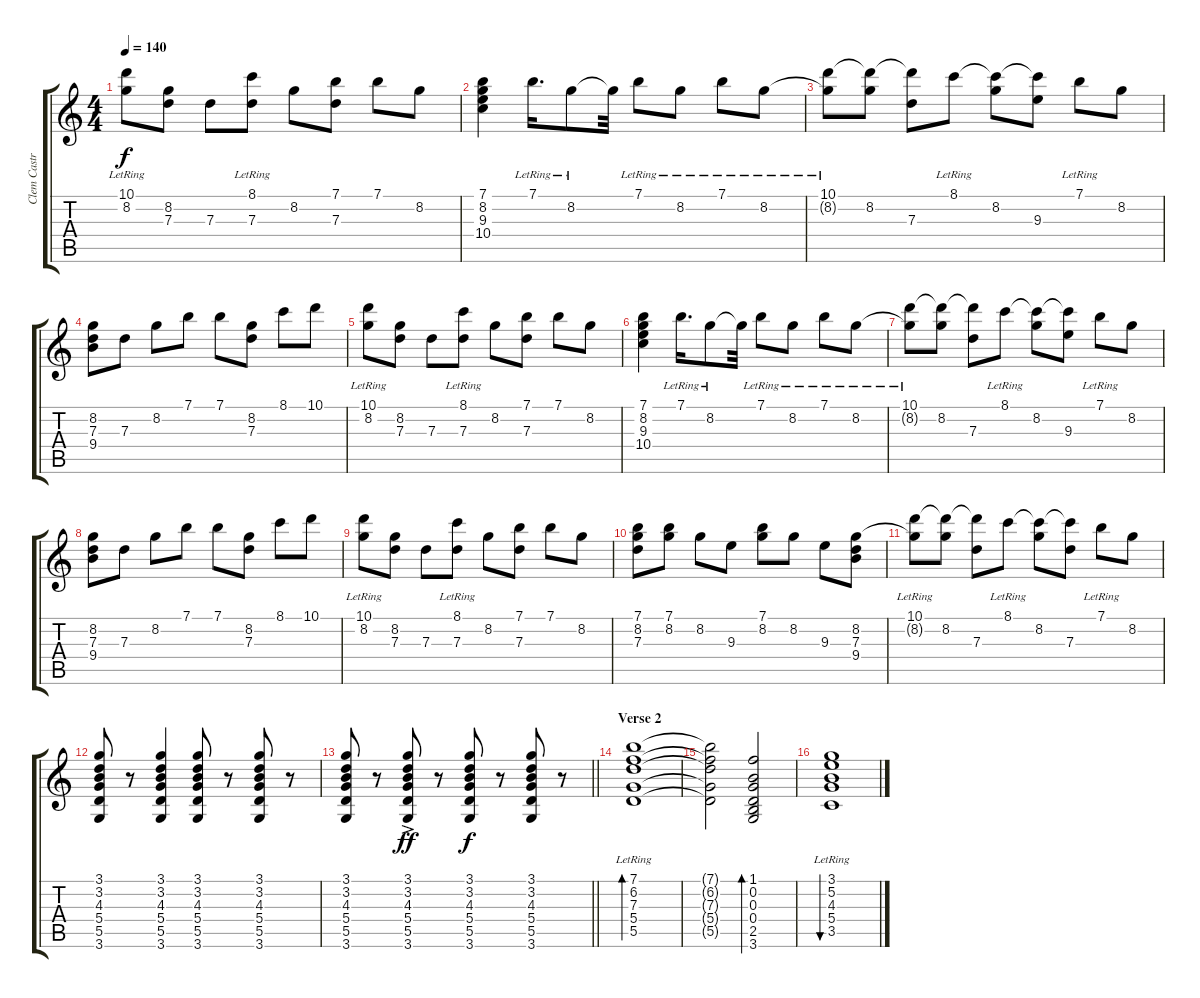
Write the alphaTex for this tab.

\track ("Clem Castro(Lead)" "Clem Castr") {instrument electricguitarclean}
\staff {score tabs}
\tuning (E4 B3 G3 D3 A2 E2) {hide}
\ts (4 4)
\tempo 140
\clef g2
\ks c
(10.1{lr} 8.2).8{dy f} (8.2 7.3).8 7.3.8 (8.1{lr} 7.3).8 8.2.8 (7.1 7.3).8 7.1.8 8.2.8 |
(7.1 8.2 9.3 10.4).4{volume 13 instrument electricguitarclean} 7.1{lr}.16{d} 8.2{lr}.8 8.2{t}.32 7.1{lr}.8 8.2{lr}.8 7.1{lr}.8 8.2{lr}.8 |
(10.1{lr} 8.2{t}).8 (10.1{t} 8.2).8 (10.1{t} 7.3).8 8.1{lr}.8 (8.1{t} 8.2).8 (8.1{t} 9.3).8 7.1{lr}.8 8.2.8 |
(8.2 7.3 9.4).8 7.3.8 8.2.8 7.1.8 7.1.8 (8.2 7.3).8 8.1.8 10.1.8 |
(10.1{lr} 8.2).8 (8.2 7.3).8 7.3.8 (8.1{lr} 7.3).8 8.2.8 (7.1 7.3).8 7.1.8 8.2.8 |
(7.1 8.2 9.3 10.4).4{volume 13 instrument electricguitarclean} 7.1{lr}.16{d} 8.2{lr}.8 8.2{t}.32 7.1{lr}.8 8.2{lr}.8 7.1{lr}.8 8.2{lr}.8 |
(10.1{lr} 8.2{t}).8 (10.1{t} 8.2).8 (10.1{t} 7.3).8 8.1{lr}.8 (8.1{t} 8.2).8 (8.1{t} 9.3).8 7.1{lr}.8 8.2.8 |
(8.2 7.3 9.4).8 7.3.8 8.2.8 7.1.8 7.1.8 (8.2 7.3).8 8.1.8 10.1.8 |
(10.1{lr} 8.2).8 (8.2 7.3).8 7.3.8 (8.1{lr} 7.3).8 8.2.8 (7.1 7.3).8 7.1.8 8.2.8 |
(7.1 8.2 7.3).8 (7.1 8.2).8 8.2.8 9.3.8 (7.1 8.2).8 8.2.8 9.3.8 (8.2 7.3 9.4).8 |
(10.1{lr} 8.2{t}).8 (10.1{t} 8.2).8 (10.1{t} 7.3).8 8.1{lr}.8 (8.1{t} 8.2).8 (8.1{t} 7.3).8 7.1{lr}.8 8.2.8 |
(3.1 3.2 4.3 5.4 5.5 3.6).8{volume 13 instrument electricguitarclean} r.8 (3.1 3.2 4.3 5.4 5.5 3.6).4 (3.1 3.2 4.3 5.4 5.5 3.6).8 r.8 (3.1 3.2 4.3 5.4 5.5 3.6).8 r.8 |
\barLineRight lightlight
(3.1 3.2 4.3 5.4 5.5 3.6).8 r.8 (3.1 3.2 4.3 5.4{ac} 5.5 3.6).8{dy ff} r.8 (3.1 3.2 4.3 5.4 5.5 3.6).8{dy f} r.8 (3.1 3.2 4.3 5.4 5.5 3.6).8 r.8 |
\section ("" "Verse 2")
(7.1{lr} 6.2{lr} 7.3{lr} 5.4{lr} 5.5{lr}).1{bd 60} |
(7.1{t} 6.2{t} 7.3{t} 5.4{t} 5.5{t}).2 (1.1 0.2 0.3 0.4 2.5 3.6).2{bd 240 volume 8 instrument electricguitarclean} |
(3.1{lr} 5.2{lr} 4.3{lr} 5.4{lr} 3.5{lr}).1{bu 480 volume 10 instrument electricguitarclean}
